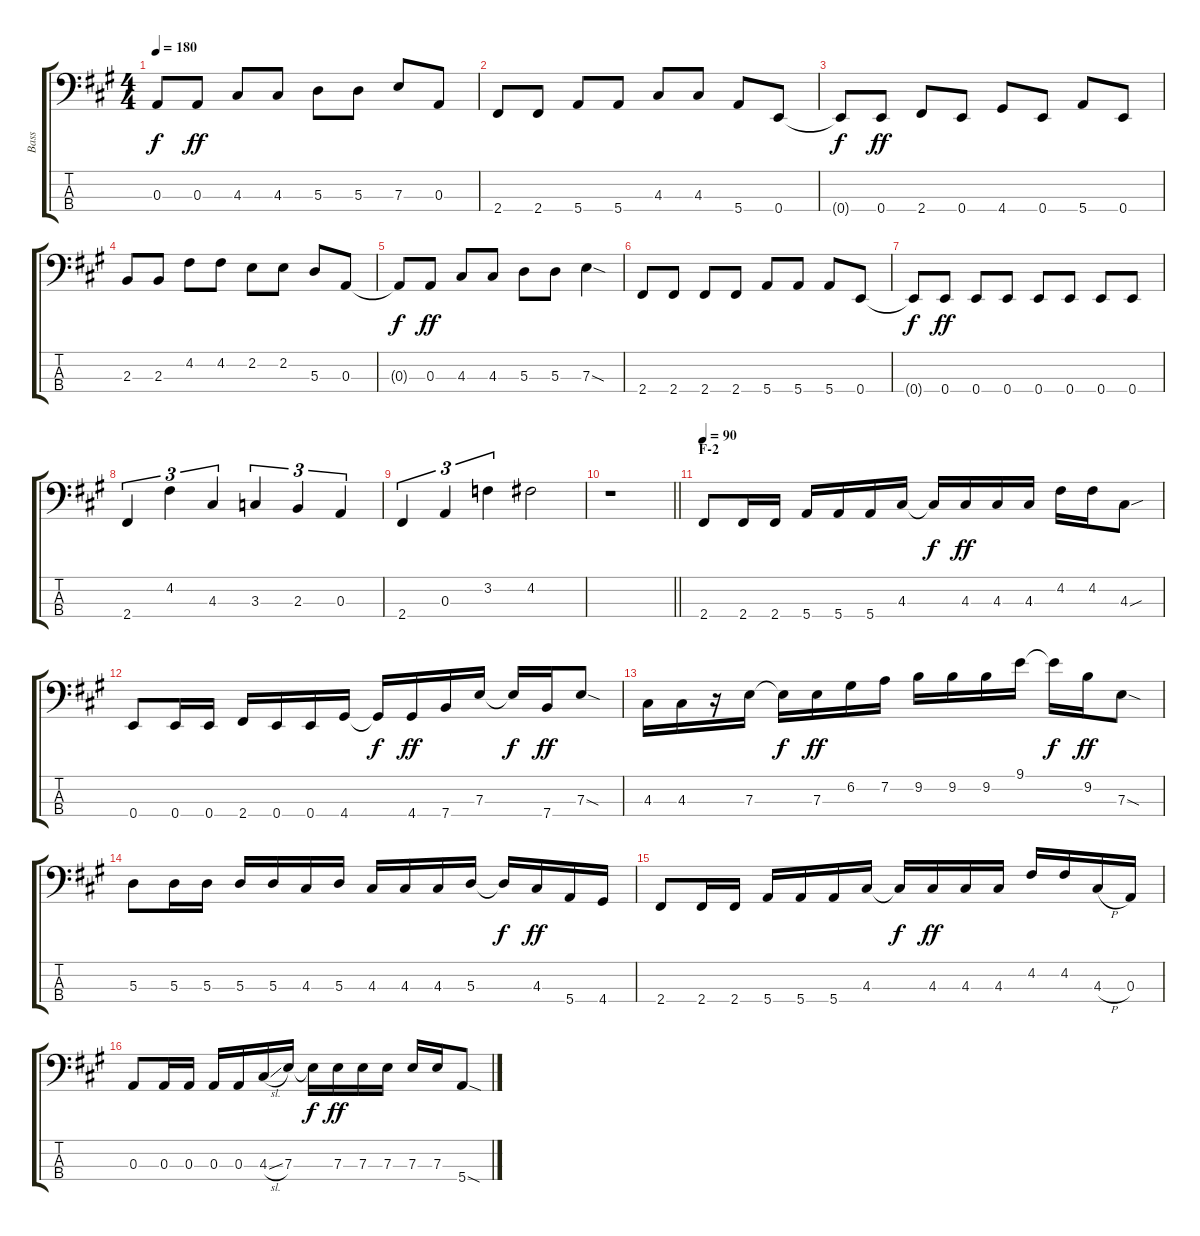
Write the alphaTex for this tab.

\track ("Bass" "Bass") {instrument electricbasspick}
\staff {score tabs}
\tuning (G2 D2 A1 E1) {hide}
\ts (4 4)
\tempo 180
\clef f4
\ks a
0.3{t}.8{dy f} 0.3.8{dy ff} 4.3.8 4.3.8 5.3.8 5.3.8 7.3.8 0.3.8 |
2.4.8 2.4.8 5.4.8 5.4.8 4.3.8 4.3.8 5.4.8 0.4.8 |
0.4{t}.8{dy f} 0.4.8{dy ff} 2.4.8 0.4.8 4.4.8 0.4.8 5.4.8 0.4.8 |
2.3.8 2.3.8 4.2.8 4.2.8 2.2.8 2.2.8 5.3.8 0.3.8 |
0.3{t}.8{dy f} 0.3.8{dy ff} 4.3.8 4.3.8 5.3.8 5.3.8 7.3{sod}.4 |
2.4.8 2.4.8 2.4.8 2.4.8 5.4.8 5.4.8 5.4.8 0.4.8 |
0.4{t}.8{dy f} 0.4.8{dy ff} 0.4.8 0.4.8 0.4.8 0.4.8 0.4.8 0.4.8 |
2.4.4{tu (3 2)} 4.2.4{tu (3 2)} 4.3.4{tu (3 2)} 3.3.4{tu (3 2)} 2.3.4{tu (3 2)} 0.3.4{tu (3 2)} |
2.4.4{tu (3 2)} 0.3.4{tu (3 2)} 3.2.4{tu (3 2)} 4.2.2 |
\barLineRight lightlight
r.1 |
\section ("" "F-2")
\tempo 90
2.4.8 2.4.16 2.4.16 5.4.16 5.4.16 5.4.16 4.3.16 4.3{t}.16{dy f} 4.3.16{dy ff} 4.3.16 4.3.16 4.2.16 4.2.16 4.3{sou}.8 |
0.4.8 0.4.16 0.4.16 2.4.16 0.4.16 0.4.16 4.4.16 4.4{t}.16{dy f} 4.4.16{dy ff} 7.4.16 7.3.16 7.3{t}.16{dy f} 7.4.16{dy ff} 7.3{sod}.8 |
4.3.16 4.3.16 r.16 7.3.16 7.3{t}.16{dy f} 7.3.16{dy ff} 6.2.16 7.2.16 9.2.16 9.2.16 9.2.16 9.1.16 9.1{t}.16{dy f} 9.2.16{dy ff} 7.3{sod}.8 |
5.3.8 5.3.16 5.3.16 5.3.16 5.3.16 4.3.16 5.3.16 4.3.16 4.3.16 4.3.16 5.3.16 5.3{t}.16{dy f} 4.3.16{dy ff} 5.4.16 4.4.16 |
2.4.8 2.4.16 2.4.16 5.4.16 5.4.16 5.4.16 4.3.16 4.3{t}.16{dy f} 4.3.16{dy ff} 4.3.16 4.3.16 4.2.16 4.2.16 4.3{h}.16 0.3.16 |
0.3.8 0.3.16 0.3.16 0.3.16 0.3.16 4.3{sl}.16 7.3.16 7.3{t}.16{dy f} 7.3.16{dy ff} 7.3.16 7.3.16 7.3.16 7.3.16 5.4{sod}.8
